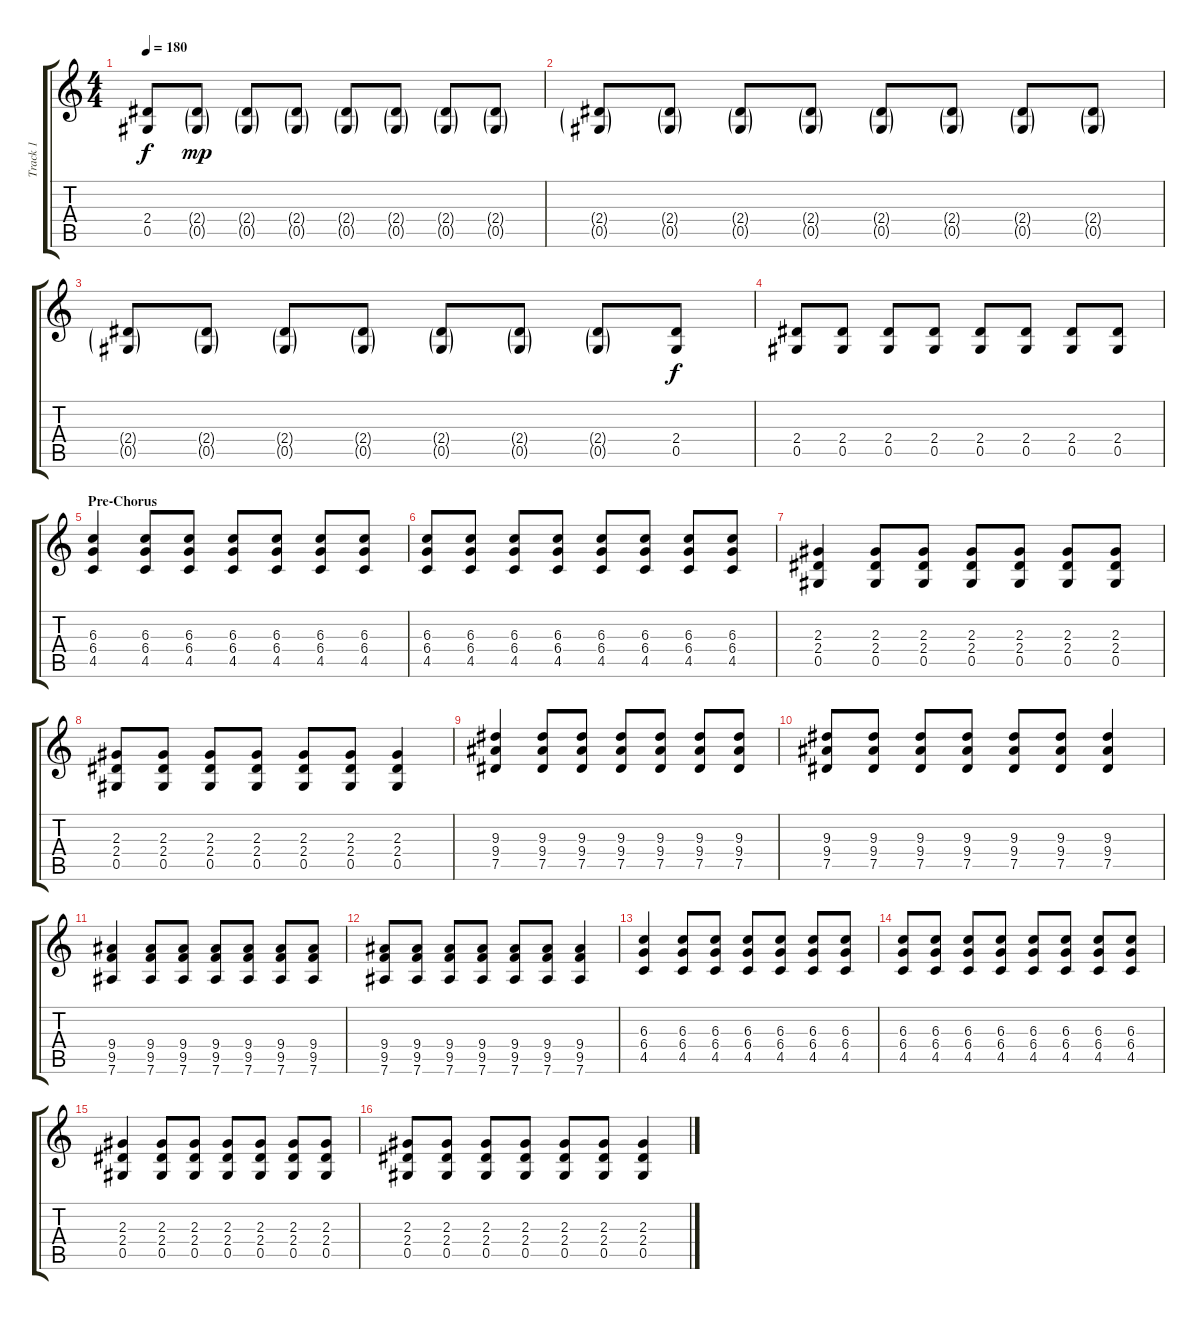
\track ("Track 1" "Track 1") {instrument overdrivenguitar}
\staff {score tabs}
\tuning (Eb4 Bb3 Gb3 Db3 Ab2 Eb2) {hide}
\ts (4 4)
\tempo 180
\clef g2
\ks c
(2.4 0.5).8{dy f} (2.4{g} 0.5{g}).8{dy mp} (2.4{g} 0.5{g}).8 (2.4{g} 0.5{g}).8 (2.4{g} 0.5{g}).8 (2.4{g} 0.5{g}).8 (2.4{g} 0.5{g}).8 (2.4{g} 0.5{g}).8 |
(2.4{g} 0.5{g}).8 (2.4{g} 0.5{g}).8 (2.4{g} 0.5{g}).8 (2.4{g} 0.5{g}).8 (2.4{g} 0.5{g}).8 (2.4{g} 0.5{g}).8 (2.4{g} 0.5{g}).8 (2.4{g} 0.5{g}).8 |
(2.4{g} 0.5{g}).8 (2.4{g} 0.5{g}).8 (2.4{g} 0.5{g}).8 (2.4{g} 0.5{g}).8 (2.4{g} 0.5{g}).8 (2.4{g} 0.5{g}).8 (2.4{g} 0.5{g}).8 (2.4 0.5).8{dy f} |
(2.4 0.5).8 (2.4 0.5).8 (2.4 0.5).8 (2.4 0.5).8 (2.4 0.5).8 (2.4 0.5).8 (2.4 0.5).8 (2.4 0.5).8 |
\section ("" "Pre-Chorus")
(6.3 6.4 4.5).4 (6.3 6.4 4.5).8 (6.3 6.4 4.5).8 (6.3 6.4 4.5).8 (6.3 6.4 4.5).8 (6.3 6.4 4.5).8 (6.3 6.4 4.5).8 |
(6.3 6.4 4.5).8 (6.3 6.4 4.5).8 (6.3 6.4 4.5).8 (6.3 6.4 4.5).8 (6.3 6.4 4.5).8 (6.3 6.4 4.5).8 (6.3 6.4 4.5).8 (6.3 6.4 4.5).8 |
(2.3 2.4 0.5).4 (2.3 2.4 0.5).8 (2.3 2.4 0.5).8 (2.3 2.4 0.5).8 (2.3 2.4 0.5).8 (2.3 2.4 0.5).8 (2.3 2.4 0.5).8 |
(2.3 2.4 0.5).8 (2.3 2.4 0.5).8 (2.3 2.4 0.5).8 (2.3 2.4 0.5).8 (2.3 2.4 0.5).8 (2.3 2.4 0.5).8 (2.3 2.4 0.5).4 |
(9.3 9.4 7.5).4 (9.3 9.4 7.5).8 (9.3 9.4 7.5).8 (9.3 9.4 7.5).8 (9.3 9.4 7.5).8 (9.3 9.4 7.5).8 (9.3 9.4 7.5).8 |
(9.3 9.4 7.5).8 (9.3 9.4 7.5).8 (9.3 9.4 7.5).8 (9.3 9.4 7.5).8 (9.3 9.4 7.5).8 (9.3 9.4 7.5).8 (9.3 9.4 7.5).4 |
(9.4 9.5 7.6).4 (9.4 9.5 7.6).8 (9.4 9.5 7.6).8 (9.4 9.5 7.6).8 (9.4 9.5 7.6).8 (9.4 9.5 7.6).8 (9.4 9.5 7.6).8 |
(9.4 9.5 7.6).8 (9.4 9.5 7.6).8 (9.4 9.5 7.6).8 (9.4 9.5 7.6).8 (9.4 9.5 7.6).8 (9.4 9.5 7.6).8 (9.4 9.5 7.6).4 |
(6.3 6.4 4.5).4 (6.3 6.4 4.5).8 (6.3 6.4 4.5).8 (6.3 6.4 4.5).8 (6.3 6.4 4.5).8 (6.3 6.4 4.5).8 (6.3 6.4 4.5).8 |
(6.3 6.4 4.5).8 (6.3 6.4 4.5).8 (6.3 6.4 4.5).8 (6.3 6.4 4.5).8 (6.3 6.4 4.5).8 (6.3 6.4 4.5).8 (6.3 6.4 4.5).8 (6.3 6.4 4.5).8 |
(2.3 2.4 0.5).4 (2.3 2.4 0.5).8 (2.3 2.4 0.5).8 (2.3 2.4 0.5).8 (2.3 2.4 0.5).8 (2.3 2.4 0.5).8 (2.3 2.4 0.5).8 |
(2.3 2.4 0.5).8 (2.3 2.4 0.5).8 (2.3 2.4 0.5).8 (2.3 2.4 0.5).8 (2.3 2.4 0.5).8 (2.3 2.4 0.5).8 (2.3 2.4 0.5).4
